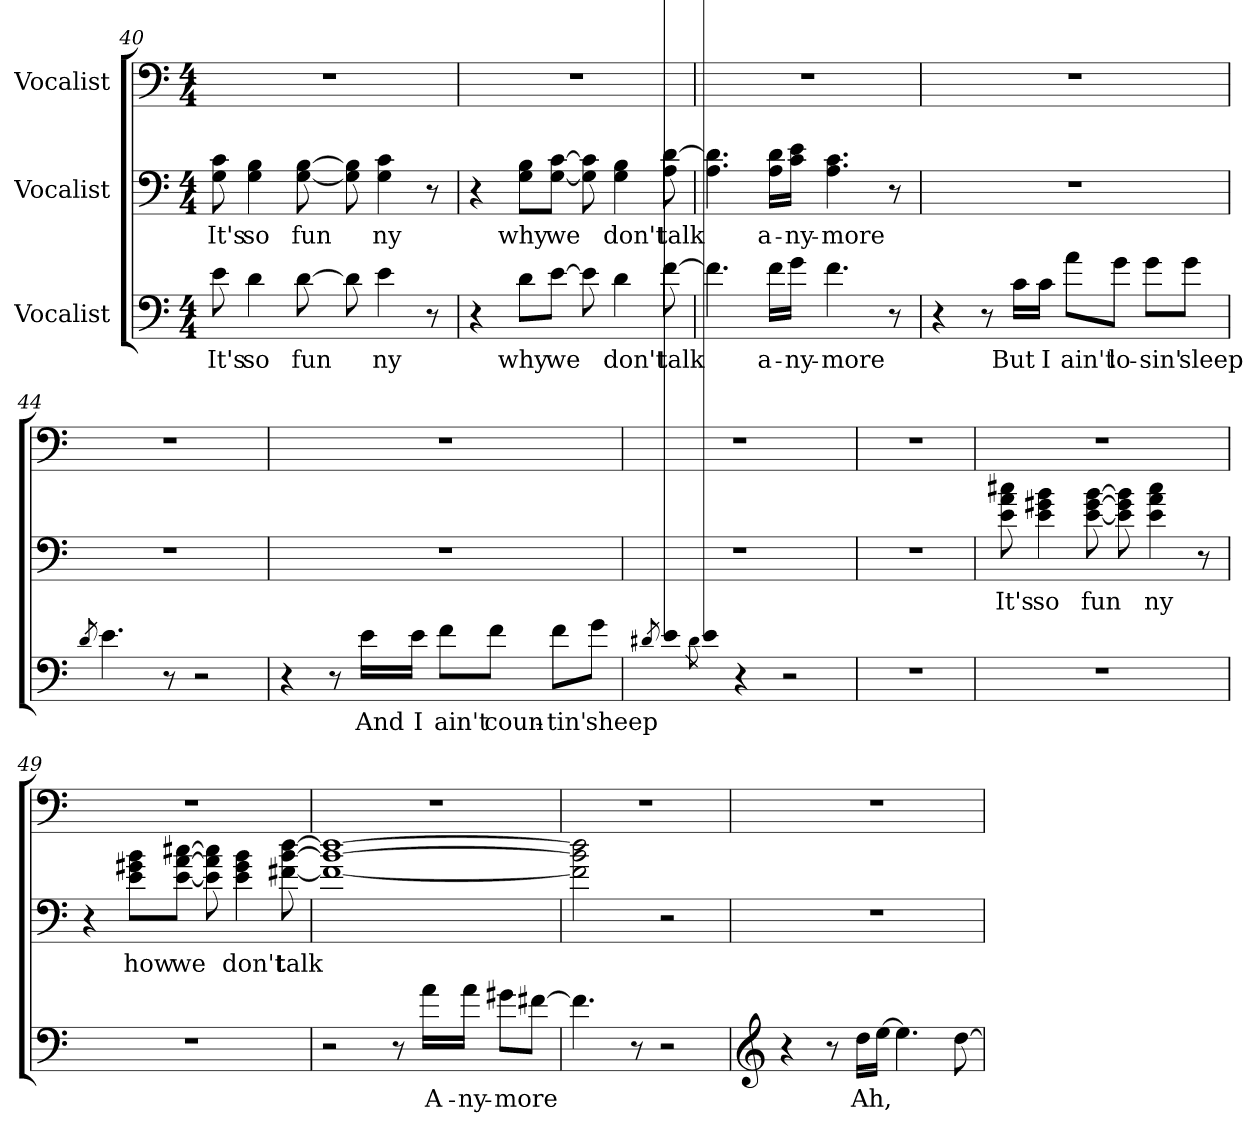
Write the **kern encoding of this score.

**kern	**text	**kern	**text	**kern
*part3	*part3	*part2	*part2	*part1
*staff3	*staff3	*staff2	*staff2	*staff1
*I"Vocalist	*	*I"Vocalist	*	*I"Vocalist
*clefF4	*	*clefF4	*	*clefF4
*M4/4	*	*M4/4	*	*M4/4
=40	=40	=40	=40	=40
8e	It's	8G 8c	It's	1r
4d	so	4G 4B	so	.
[8d	fun	[8G [8B	fun	.
8d]	_	8G] 8B]	_	.
4e	ny	4G 4c	ny	.
8r	.	8r	.	.
=41	=41	=41	=41	=41
4r	.	4r	.	1r
8d\L	why	8G\ 8B\L	why	.
[8e\J	we	[8G\ [8c\J	we	.
8e]	_	8G] 8c]	_	.
4d	don't	4G 4B	don't	.
[8f	talk	8A [8d	talk	.
=42	=42	=42	=42	=42
4.f]	_	4.A 4.d]	_	1r
16f\LL	a-	16A\ 16d\LL	a-	.
16g\JJ	-ny-	16c\ 16e\JJ	-ny-	.
4.f	-more	4.A 4.c	-more	.
8r	.	8r	.	.
=43	=43	=43	=43	=43
4r	.	1r	.	1r
8r	.	.	.	.
16c\LL	But	.	.	.
16c\JJ	I	.	.	.
8a\L	ain't	.	.	.
8g\J	lo-	.	.	.
8g\L	-sin'	.	.	.
8g\J	sleep	.	.	.
=44	=44	=44	=44	=44
8qd	_	.	.	.
4.e	_	1r	.	1r
8r	.	.	.	.
2r	.	.	.	.
=45	=45	=45	=45	=45
4r	.	1r	.	1r
8r	.	.	.	.
16e\LL	And	.	.	.
16e\JJ	I	.	.	.
8f\L	ain't	.	.	.
8f\J	coun-	.	.	.
8f\L	-tin'	.	.	.
8g\J	sheep	.	.	.
=46	=46	=46	=46	=46
8qd#X	_	.	.	.
8e\L	_	1r	.	1r
8qd#\	_	.	.	.
8e\J	_	.	.	.
4r	.	.	.	.
2r	.	.	.	.
=47	=47	=47	=47	=47
1r	.	1r	.	1r
=48	=48	=48	=48	=48
1r	.	8e 8a 8cc#X	It's	1r
.	.	4e 4g#X 4b	so	.
.	.	[8e [8g# [8b	fun	.
.	.	8e] 8g#] 8b]	_	.
.	.	4e 4a 4cc#	ny	.
.	.	8r	.	.
=49	=49	=49	=49	=49
1r	.	4r	.	1r
.	.	8e\ 8g#X\ 8b\L	how	.
.	.	[8e\ [8a\ [8cc#X\J	we	.
.	.	8e] 8a] 8cc#]	_	.
.	.	4e 4g# 4b	don't	.
.	.	[8f#X [8b [8dd	talk	.
=50	=50	=50	=50	=50
2r	.	1f#_ 1b_ 1dd_	_	1r
8r	.	.	.	.
16a\LL	A-	.	.	.
16a\JJ	-ny-	.	.	.
8g#X\L	-more	.	.	.
[8f#X\J	_	.	.	.
=51	=51	=51	=51	=51
4.f#]	_	2f#] 2b] 2dd]	_	1r
8r	.	.	.	.
2r	.	2r	.	.
=52	=52	=52	=52	=52
*clefG2	*	*	*	*
4r	.	1r	.	1r
8r	.	.	.	.
16dd\LL	Ah,	.	.	.
[16ee\JJ	_	.	.	.
4.ee]	_	.	.	.
[8dd	_	.	.	.
=	=	=	=	=
*-	*-	*-	*-	*-
